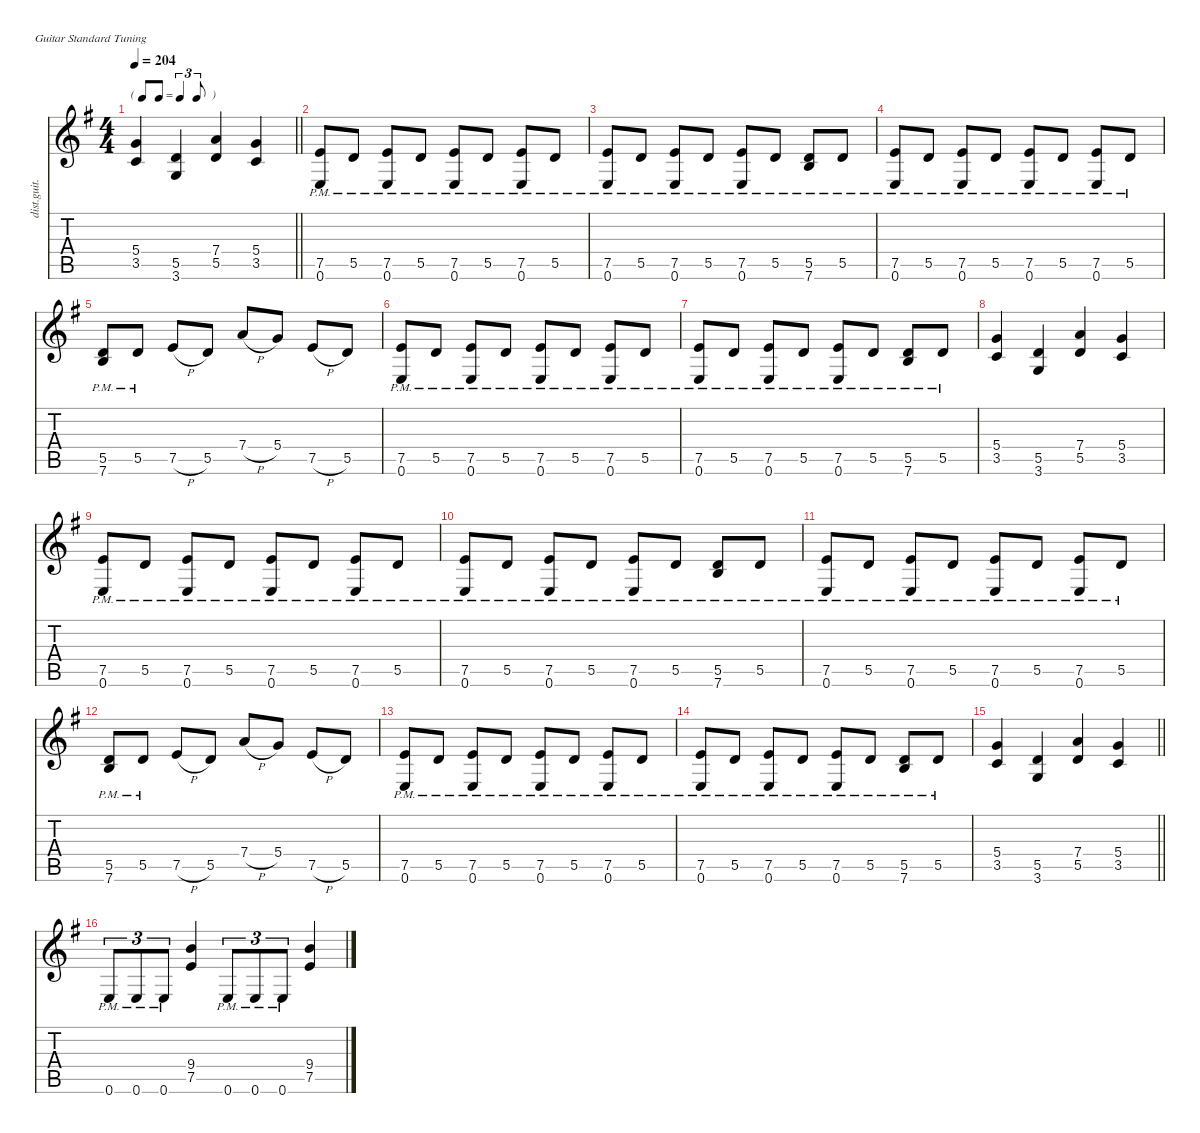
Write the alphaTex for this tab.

\defaultSystemsLayout 4
\hideDynamics
\bracketExtendMode nobrackets
\otherSystemsTrackNameOrientation horizontal
\track ("Guitar 1" "dist.guit.") {defaultSystemsLayout 4 mute instrument distortionguitar}
\staff {score tabs}
\tuning (E4 B3 G3 D3 A2 E2)
\ts (4 4)
\beaming (8 2 2 2 2)
\tf triplet8th
\tempo 204
\clef g2
\barLineRight lightlight
\ks eminor
(5.4{acc forcenatural} 3.5{acc forcenatural}).4{dy f instrument distortionguitar beam Up} (5.5{acc forcenatural} 3.6{acc forcenatural}).4{beam Up} (7.4{acc forcenatural} 5.5{acc forcenatural}).4{beam Up} (5.4{acc forcenatural} 3.5{acc forcenatural}).4{beam Up} |
(7.5{pm acc forcenatural} 0.6{pm acc forcenatural}).8{beam Up} 5.5{pm acc forcenatural}.8{beam Up} (7.5{pm acc forcenatural} 0.6{pm acc forcenatural}).8{beam Up} 5.5{pm acc forcenatural}.8{beam Up} (7.5{pm acc forcenatural} 0.6{pm acc forcenatural}).8{beam Up} 5.5{pm acc forcenatural}.8{beam Up} (7.5{pm acc forcenatural} 0.6{pm acc forcenatural}).8{beam Up} 5.5{pm acc forcenatural}.8{beam Up} |
(7.5{pm acc forcenatural} 0.6{pm acc forcenatural}).8{beam Up} 5.5{pm acc forcenatural}.8{beam Up} (7.5{pm acc forcenatural} 0.6{pm acc forcenatural}).8{beam Up} 5.5{pm acc forcenatural}.8{beam Up} (7.5{pm acc forcenatural} 0.6{pm acc forcenatural}).8{beam Up} 5.5{pm acc forcenatural}.8{beam Up} (5.5{pm acc forcenatural} 7.6{pm acc forcenatural}).8{beam Up} 5.5{pm acc forcenatural}.8{beam Up} |
(7.5{pm acc forcenatural} 0.6{pm acc forcenatural}).8{beam Up} 5.5{pm acc forcenatural}.8{beam Up} (7.5{pm acc forcenatural} 0.6{pm acc forcenatural}).8{beam Up} 5.5{pm acc forcenatural}.8{beam Up} (7.5{pm acc forcenatural} 0.6{pm acc forcenatural}).8{beam Up} 5.5{pm acc forcenatural}.8{beam Up} (7.5{pm acc forcenatural} 0.6{pm acc forcenatural}).8{beam Up} 5.5{pm acc forcenatural}.8{beam Up} |
(5.5{pm acc forcenatural} 7.6{pm acc forcenatural}).8{beam Up} 5.5{pm acc forcenatural}.8{beam Up} 7.5{h acc forcenatural}.8{beam Up} 5.5{acc forcenatural}.8{beam Up} 7.4{h acc forcenatural}.8{beam Up} 5.4{acc forcenatural}.8{beam Up} 7.5{h acc forcenatural}.8{beam Up} 5.5{acc forcenatural}.8{beam Up} |
(7.5{pm acc forcenatural} 0.6{pm acc forcenatural}).8{beam Up} 5.5{pm acc forcenatural}.8{beam Up} (7.5{pm acc forcenatural} 0.6{pm acc forcenatural}).8{beam Up} 5.5{pm acc forcenatural}.8{beam Up} (7.5{pm acc forcenatural} 0.6{pm acc forcenatural}).8{beam Up} 5.5{pm acc forcenatural}.8{beam Up} (7.5{pm acc forcenatural} 0.6{pm acc forcenatural}).8{beam Up} 5.5{pm acc forcenatural}.8{beam Up} |
(7.5{pm acc forcenatural} 0.6{pm acc forcenatural}).8{beam Up} 5.5{pm acc forcenatural}.8{beam Up} (7.5{pm acc forcenatural} 0.6{pm acc forcenatural}).8{beam Up} 5.5{pm acc forcenatural}.8{beam Up} (7.5{pm acc forcenatural} 0.6{pm acc forcenatural}).8{beam Up} 5.5{pm acc forcenatural}.8{beam Up} (5.5{pm acc forcenatural} 7.6{pm acc forcenatural}).8{beam Up} 5.5{pm acc forcenatural}.8{beam Up} |
(5.4{acc forcenatural} 3.5{acc forcenatural}).4{beam Up} (5.5{acc forcenatural} 3.6{acc forcenatural}).4{beam Up} (7.4{acc forcenatural} 5.5{acc forcenatural}).4{beam Up} (5.4{acc forcenatural} 3.5{acc forcenatural}).4{beam Up} |
(7.5{pm acc forcenatural} 0.6{pm acc forcenatural}).8{beam Up} 5.5{pm acc forcenatural}.8{beam Up} (7.5{pm acc forcenatural} 0.6{pm acc forcenatural}).8{beam Up} 5.5{pm acc forcenatural}.8{beam Up} (7.5{pm acc forcenatural} 0.6{pm acc forcenatural}).8{beam Up} 5.5{pm acc forcenatural}.8{beam Up} (7.5{pm acc forcenatural} 0.6{pm acc forcenatural}).8{beam Up} 5.5{pm acc forcenatural}.8{beam Up} |
(7.5{pm acc forcenatural} 0.6{pm acc forcenatural}).8{beam Up} 5.5{pm acc forcenatural}.8{beam Up} (7.5{pm acc forcenatural} 0.6{pm acc forcenatural}).8{beam Up} 5.5{pm acc forcenatural}.8{beam Up} (7.5{pm acc forcenatural} 0.6{pm acc forcenatural}).8{beam Up} 5.5{pm acc forcenatural}.8{beam Up} (5.5{pm acc forcenatural} 7.6{pm acc forcenatural}).8{beam Up} 5.5{pm acc forcenatural}.8{beam Up} |
(7.5{pm acc forcenatural} 0.6{pm acc forcenatural}).8{beam Up} 5.5{pm acc forcenatural}.8{beam Up} (7.5{pm acc forcenatural} 0.6{pm acc forcenatural}).8{beam Up} 5.5{pm acc forcenatural}.8{beam Up} (7.5{pm acc forcenatural} 0.6{pm acc forcenatural}).8{beam Up} 5.5{pm acc forcenatural}.8{beam Up} (7.5{pm acc forcenatural} 0.6{pm acc forcenatural}).8{beam Up} 5.5{pm acc forcenatural}.8{beam Up} |
(5.5{pm acc forcenatural} 7.6{pm acc forcenatural}).8{beam Up} 5.5{pm acc forcenatural}.8{beam Up} 7.5{h acc forcenatural}.8{beam Up} 5.5{acc forcenatural}.8{beam Up} 7.4{h acc forcenatural}.8{beam Up} 5.4{acc forcenatural}.8{beam Up} 7.5{h acc forcenatural}.8{beam Up} 5.5{acc forcenatural}.8{beam Up} |
(7.5{pm acc forcenatural} 0.6{pm acc forcenatural}).8{beam Up} 5.5{pm acc forcenatural}.8{beam Up} (7.5{pm acc forcenatural} 0.6{pm acc forcenatural}).8{beam Up} 5.5{pm acc forcenatural}.8{beam Up} (7.5{pm acc forcenatural} 0.6{pm acc forcenatural}).8{beam Up} 5.5{pm acc forcenatural}.8{beam Up} (7.5{pm acc forcenatural} 0.6{pm acc forcenatural}).8{beam Up} 5.5{pm acc forcenatural}.8{beam Up} |
(7.5{pm acc forcenatural} 0.6{pm acc forcenatural}).8{beam Up} 5.5{pm acc forcenatural}.8{beam Up} (7.5{pm acc forcenatural} 0.6{pm acc forcenatural}).8{beam Up} 5.5{pm acc forcenatural}.8{beam Up} (7.5{pm acc forcenatural} 0.6{pm acc forcenatural}).8{beam Up} 5.5{pm acc forcenatural}.8{beam Up} (5.5{pm acc forcenatural} 7.6{pm acc forcenatural}).8{beam Up} 5.5{pm acc forcenatural}.8{beam Up} |
\barLineRight lightlight
(5.4{acc forcenatural} 3.5{acc forcenatural}).4{beam Up} (5.5{acc forcenatural} 3.6{acc forcenatural}).4{beam Up} (7.4{acc forcenatural} 5.5{acc forcenatural}).4{beam Up} (5.4{acc forcenatural} 3.5{acc forcenatural}).4{beam Up} |
0.6{pm acc forcenatural}.8{tu (3 2) beam Up} 0.6{pm acc forcenatural}.8{tu (3 2) beam Up} 0.6{pm acc forcenatural}.8{tu (3 2) beam Up} (9.4{acc forcenatural} 7.5{acc forcenatural}).4{beam Up} 0.6{pm acc forcenatural}.8{tu (3 2) beam Up} 0.6{pm acc forcenatural}.8{tu (3 2) beam Up} 0.6{pm acc forcenatural}.8{tu (3 2) beam Up} (9.4{acc forcenatural} 7.5{acc forcenatural}).4{beam Up}
